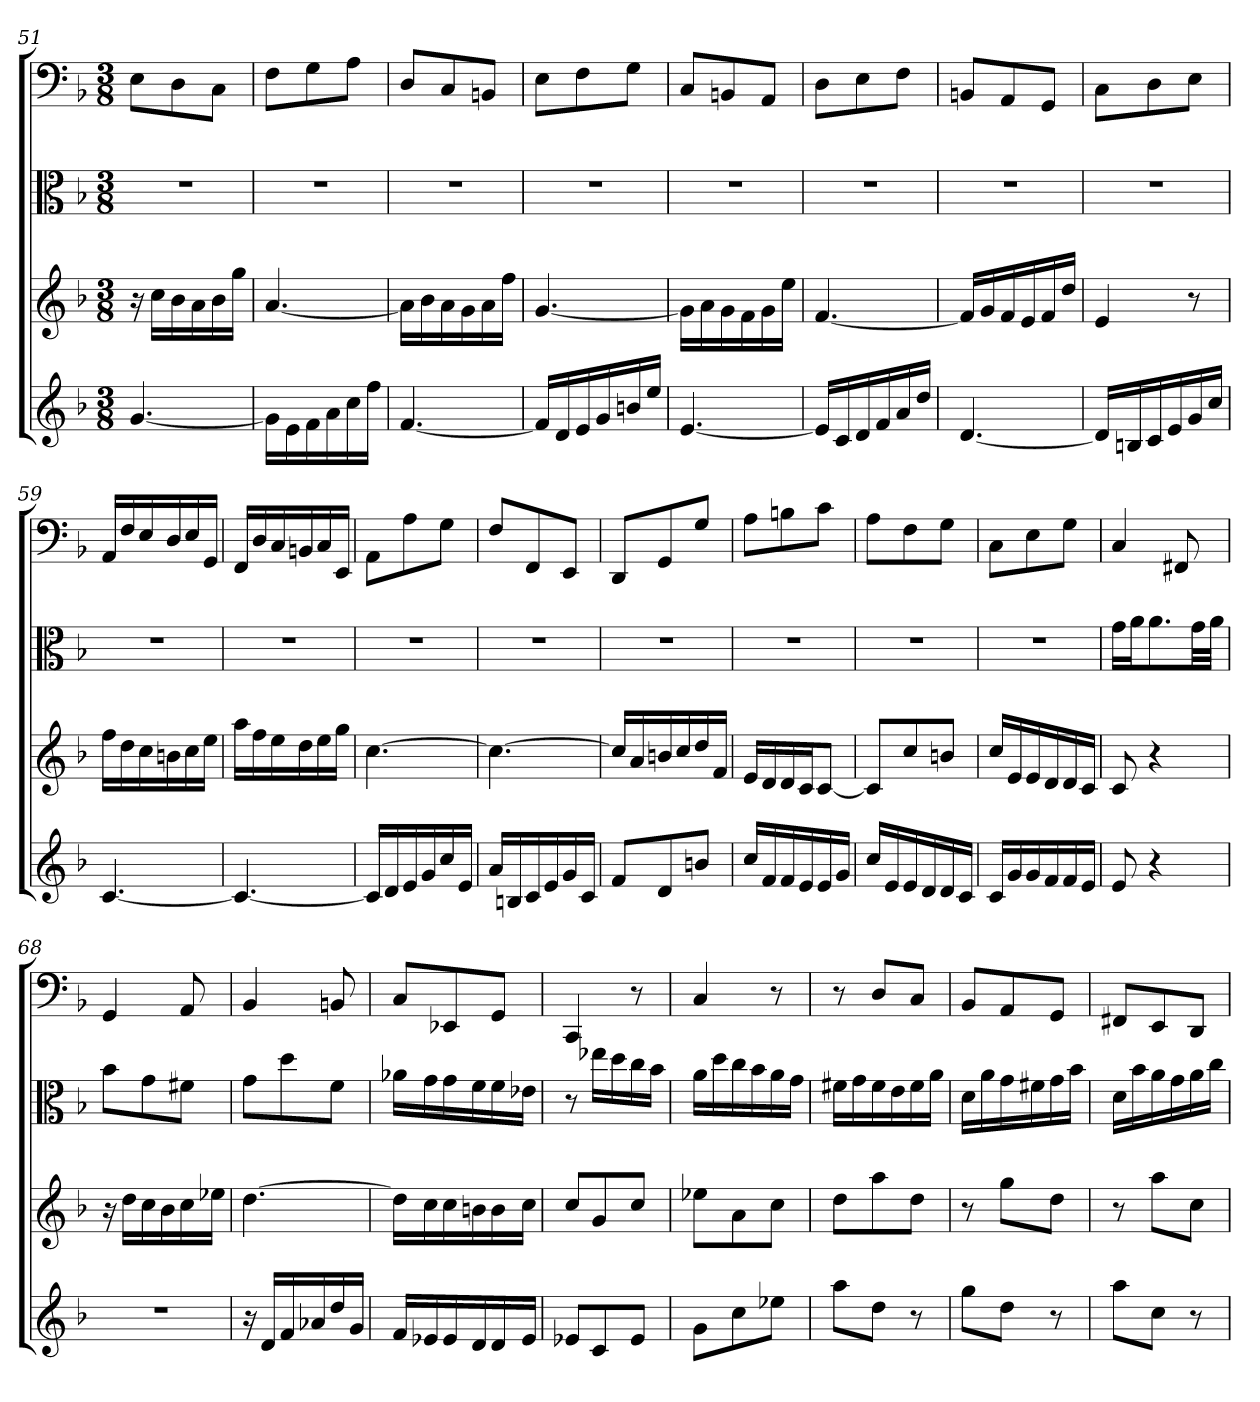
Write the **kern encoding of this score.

**kern	**kern	**kern	**kern
*part4	*part3	*part2	*part1
*staff4	*staff3	*staff2	*staff1
*	*	*clefC3	*clefF4
*k[b-]	*k[b-]	*k[b-]	*k[b-]
*F:	*F:	*F:	*F:
*M3/8	*M3/8	*M3/8	*M3/8
=51	=51	=51	=51
[4.g	16r	4.r	8E\L
.	16ccLL	.	.
.	16b-	.	8D\
.	16a	.	.
.	16b-	.	8C\J
.	16ggJJ	.	.
=52	=52	=52	=52
16gLL]	[4.a	4.r	8F\L
16e	.	.	.
16f	.	.	8G\
16a	.	.	.
16cc	.	.	8A\J
16ffJJ	.	.	.
=53	=53	=53	=53
[4.f	16aLL]	4.r	8D/L
.	16b-	.	.
.	16a	.	8C/
.	16g	.	.
.	16a	.	8BBn/J
.	16ffJJ	.	.
=54	=54	=54	=54
16fLL]	[4.g	4.r	8E\L
16d	.	.	.
16e	.	.	8F\
16g	.	.	.
16bn	.	.	8G\J
16eeJJ	.	.	.
=55	=55	=55	=55
[4.e	16gLL]	4.r	8C/L
.	16a	.	.
.	16g	.	8BBn/
.	16f	.	.
.	16g	.	8AA/J
.	16eeJJ	.	.
=56	=56	=56	=56
16eLL]	[4.f	4.r	8D\L
16c	.	.	.
16d	.	.	8E\
16f	.	.	.
16a	.	.	8F\J
16ddJJ	.	.	.
=57	=57	=57	=57
[4.d	16fLL]	4.r	8BBn/L
.	16g	.	.
.	16f	.	8AA/
.	16e	.	.
.	16f	.	8GG/J
.	16ddJJ	.	.
=58	=58	=58	=58
16dLL]	4e	4.r	8C\L
16Bn	.	.	.
16c	.	.	8D\
16e	.	.	.
16g	8r	.	8E\J
16ccJJ	.	.	.
=59	=59	=59	=59
[4.c	16ffLL	4.r	16AA/LL
.	16dd	.	16F/
.	16cc	.	16E/
.	16bn	.	16D/
.	16cc	.	16E/
.	16eeJJ	.	16GG/JJ
=60	=60	=60	=60
4.c_	16aaLL	4.r	16FF/LL
.	16ff	.	16D/
.	16ee	.	16C/
.	16dd	.	16BBn/
.	16ee	.	16C/
.	16ggJJ	.	16EE/JJ
=61	=61	=61	=61
16cLL]	[4.cc	4.r	8AA\L
16d	.	.	.
16e	.	.	8A\
16g	.	.	.
16cc	.	.	8G\J
16eJJ	.	.	.
=62	=62	=62	=62
16aLL	4.cc_	4.r	8F/L
16Bn	.	.	.
16c	.	.	8FF/
16e	.	.	.
16g	.	.	8EE/J
16cJJ	.	.	.
=63	=63	=63	=63
8fL	16ccLL]	4.r	8DD/L
.	16a	.	.
8d	16bn	.	8GG/
.	16cc	.	.
8bnJ	16dd	.	8G/J
.	16fJJ	.	.
=64	=64	=64	=64
16ccLL	16eLL	4.r	8A\L
16f	16d	.	.
16f	16d	.	8Bn\
16e	16cJ	.	.
16e	[8cJ	.	8c\J
16gJJ	.	.	.
=65	=65	=65	=65
16ccLL	8cL]	4.r	8A\L
16e	.	.	.
16e	8cc	.	8F\
16d	.	.	.
16d	8bnJ	.	8G\J
16cJJ	.	.	.
=66	=66	=66	=66
16cLL	16ccLL	4.r	8C\L
16g	16e	.	.
16g	16e	.	8E\
16f	16d	.	.
16f	16d	.	8G\J
16eJJ	16cJJ	.	.
=67	=67	=67	=67
8e	8c	16g\LL	4C
.	.	16a\J	.
4r	4r	8.a\	.
.	.	.	8FF#X
.	.	32g\LL	.
.	.	32a\JJJ	.
=68	=68	=68	=68
4.r	16r	8b-\L	4GG
.	16ddLL	.	.
.	16cc	8g\	.
.	16b-	.	.
.	16cc	8f#X\J	8AA
.	16ee-XJJ	.	.
=69	=69	=69	=69
16r	[4.dd	8g\L	4BB-
16dLL	.	.	.
16f	.	8dd\	.
16a-X	.	.	.
16dd	.	8f\J	8BBn
16gJJ	.	.	.
=70	=70	=70	=70
16fLL	16ddLL]	16a-X\LL	8C/L
16e-X	16cc	16g\	.
16e-	16cc	16g\	8EE-X/
16d	16bn	16f\	.
16d	16b	16f\	8GG/J
16e-JJ	16ccJJ	16e-X\JJ	.
=71	=71	=71	=71
8e-XL	8ccL	8r	4CC
8c	8g	16ee-X\LL	.
.	.	16dd\	.
8e-J	8ccJ	16cc\	8r
.	.	16b-\JJ	.
=72	=72	=72	=72
8gL	8ee-XL	16a\LL	4C
.	.	16dd\	.
8cc	8a	16cc\	.
.	.	16b-\	.
8ee-XJ	8ccJ	16a\	8r
.	.	16g\JJ	.
=73	=73	=73	=73
8aaL	8ddL	16f#X\LL	8r
.	.	16g\	.
8ddJ	8aa	16f#\	8D/L
.	.	16e\	.
8r	8ddJ	16f#\	8C/J
.	.	16a\JJ	.
=74	=74	=74	=74
8ggL	8r	16d\LL	8BB-/L
.	.	16a\	.
8ddJ	8ggL	16g\	8AA/
.	.	16f#X\	.
8r	8ddJ	16g\	8GG/J
.	.	16b-\JJ	.
=75	=75	=75	=75
8aaL	8r	16d\LL	8FF#X/L
.	.	16b-\	.
8ccJ	8aaL	16a\	8EE/
.	.	16g\	.
8r	8ccJ	16a\	8DD/J
.	.	16cc\JJ	.
=	=	=	=
*-	*-	*-	*-
